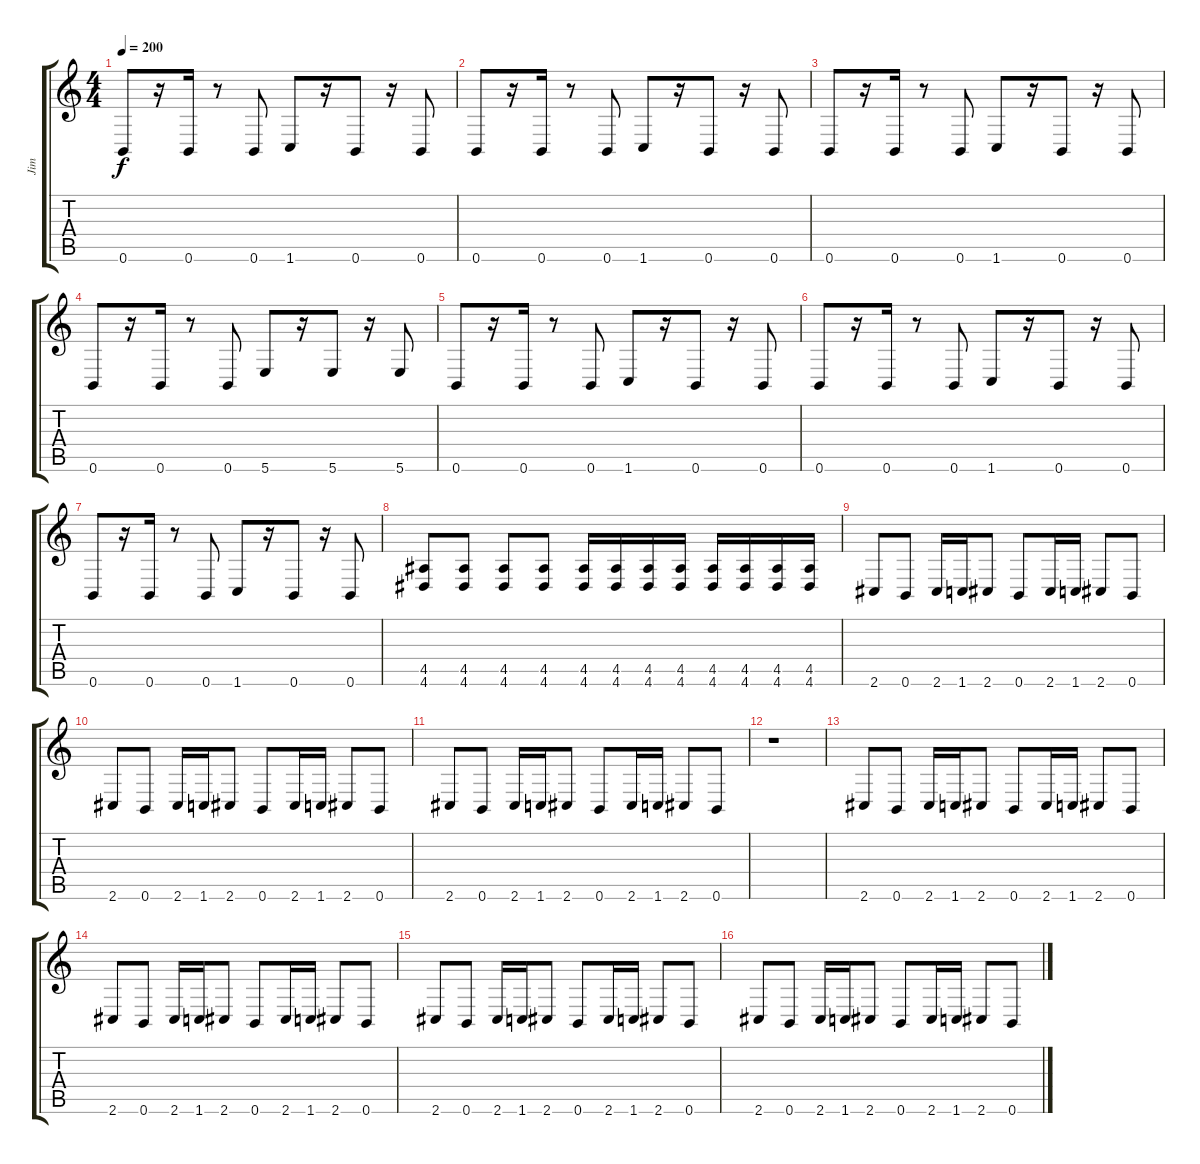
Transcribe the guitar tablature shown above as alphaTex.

\track ("Jim" "Jim") {instrument distortionguitar}
\staff {score tabs}
\tuning (Db4 Ab3 E3 B2 Gb2 B1) {hide}
\ts (4 4)
\tempo 200
\clef g2
\ks c
0.6.8{dy f} r.16 0.6.16 r.8 0.6.8 1.6.8 r.16 0.6.8 r.16 0.6.8 |
0.6.8 r.16 0.6.16 r.8 0.6.8 1.6.8 r.16 0.6.8 r.16 0.6.8 |
0.6.8 r.16 0.6.16 r.8 0.6.8 1.6.8 r.16 0.6.8 r.16 0.6.8 |
0.6.8 r.16 0.6.16 r.8 0.6.8 5.6.8 r.16 5.6.8 r.16 5.6.8 |
0.6.8 r.16 0.6.16 r.8 0.6.8 1.6.8 r.16 0.6.8 r.16 0.6.8 |
0.6.8 r.16 0.6.16 r.8 0.6.8 1.6.8 r.16 0.6.8 r.16 0.6.8 |
0.6.8 r.16 0.6.16 r.8 0.6.8 1.6.8 r.16 0.6.8 r.16 0.6.8 |
(4.5 4.6).8 (4.5 4.6).8 (4.5 4.6).8 (4.5 4.6).8 (4.5 4.6).16 (4.5 4.6).16 (4.5 4.6).16 (4.5 4.6).16 (4.5 4.6).16 (4.5 4.6).16 (4.5 4.6).16 (4.5 4.6).16 |
2.6.8 0.6.8 2.6.16 1.6.16 2.6.8 0.6.8 2.6.16 1.6.16 2.6.8 0.6.8 |
2.6.8 0.6.8 2.6.16 1.6.16 2.6.8 0.6.8 2.6.16 1.6.16 2.6.8 0.6.8 |
2.6.8 0.6.8 2.6.16 1.6.16 2.6.8 0.6.8 2.6.16 1.6.16 2.6.8 0.6.8 |
r.1 |
2.6.8 0.6.8 2.6.16 1.6.16 2.6.8 0.6.8 2.6.16 1.6.16 2.6.8 0.6.8 |
2.6.8 0.6.8 2.6.16 1.6.16 2.6.8 0.6.8 2.6.16 1.6.16 2.6.8 0.6.8 |
2.6.8 0.6.8 2.6.16 1.6.16 2.6.8 0.6.8 2.6.16 1.6.16 2.6.8 0.6.8 |
2.6.8 0.6.8 2.6.16 1.6.16 2.6.8 0.6.8 2.6.16 1.6.16 2.6.8 0.6.8
